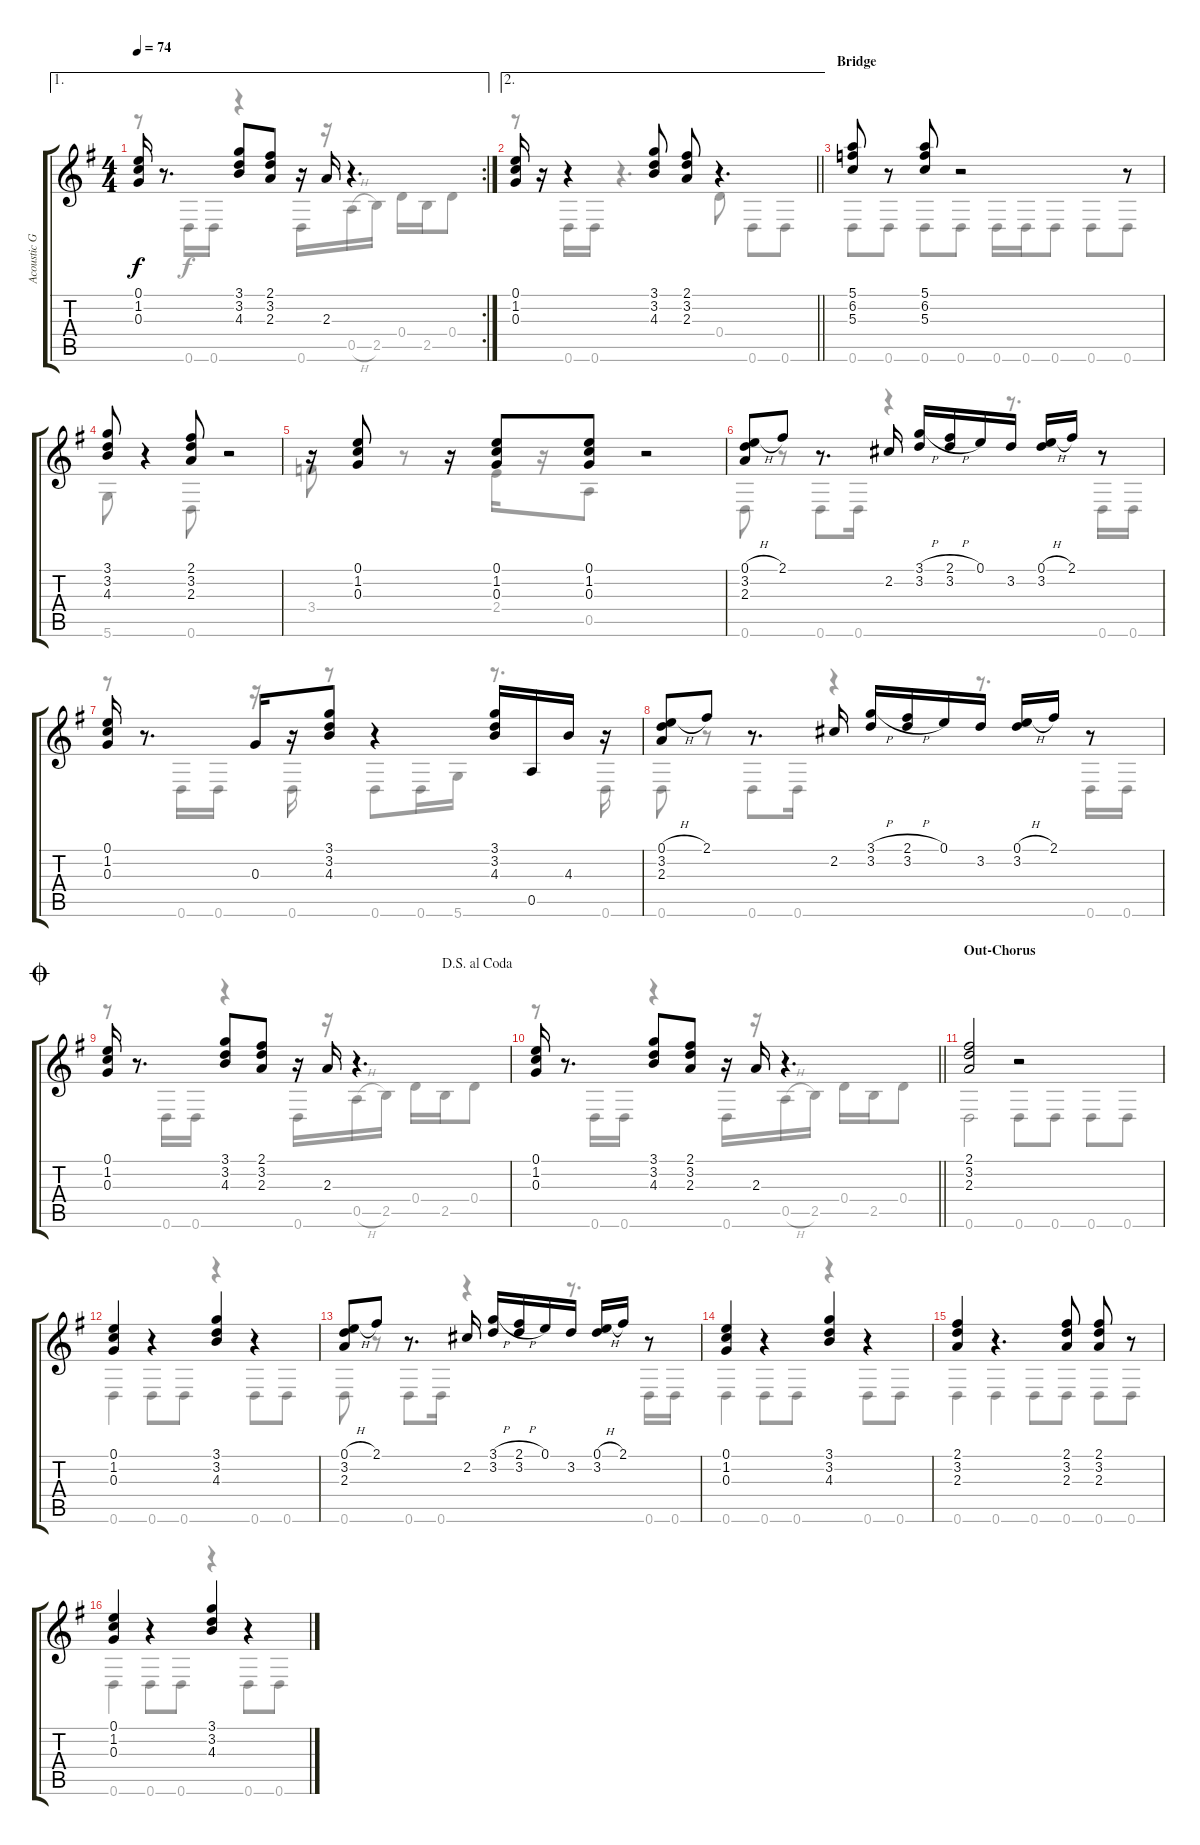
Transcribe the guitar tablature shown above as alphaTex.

\track ("Acoustic Guitar" "Acoustic G") {instrument acousticguitarsteel}
\staff {score tabs}
\tuning (E4 B3 G3 D3 A2 D2) {hide}
\voice
\ae 1
\rc 2
\ts (4 4)
\tempo 74
\clef g2
\ks g
(0.1 1.2 0.3).16{dy f} r.8{d} (3.1 3.2 4.3).8 (2.1 3.2 2.3).8 r.16 2.3.16 r.4{d} |
\ae 2
\barLineRight lightlight
(0.1 1.2 0.3).16 r.16 r.4 (3.1 3.2 4.3).8 (2.1 3.2 2.3).8 r.4{d} |
\section ("" "Bridge")
(5.1 6.2 5.3).8 r.8 (5.1 6.2 5.3).8 r.2 r.8 |
(3.1 3.2 4.3).8 r.4 (2.1 3.2 2.3).8 r.2 |
r.16 (0.1 1.2 0.3).8 r.16 (0.1 1.2 0.3).8 (0.1 1.2 0.3).8 r.2 |
(0.1{h} 3.2 2.3).8 2.1.8 r.8{d} 2.2.16 (3.1{h} 3.2).16 (2.1{h} 3.2).16 0.1.16 3.2.16 (0.1{h} 3.2).16 2.1.16 r.8 |
(0.1 1.2 0.3).16 r.8{d} 0.3.16 r.16 (3.1 3.2 4.3).8 r.4 (3.1 3.2 4.3).16 0.5.16 4.3.16 r.16 |
(0.1{h} 3.2 2.3).8 2.1.8 r.8{d} 2.2.16 (3.1{h} 3.2).16 (2.1{h} 3.2).16 0.1.16 3.2.16 (0.1{h} 3.2).16 2.1.16 r.8 |
\jump coda
\jump dalsegnoalcoda
(0.1 1.2 0.3).16 r.8{d} (3.1 3.2 4.3).8 (2.1 3.2 2.3).8 r.16 2.3.16 r.4{d} |
\barLineRight lightlight
(0.1 1.2 0.3).16 r.8{d} (3.1 3.2 4.3).8 (2.1 3.2 2.3).8 r.16 2.3.16 r.4{d} |
\section ("" "Out-Chorus")
(2.1 3.2 2.3).2 r.2 |
(0.1 1.2 0.3).4 r.4 (3.1 3.2 4.3).4 r.4 |
(0.1{h} 3.2 2.3).8 2.1.8 r.8{d} 2.2.16 (3.1{h} 3.2).16 (2.1{h} 3.2).16 0.1.16 3.2.16 (0.1{h} 3.2).16 2.1.16 r.8 |
(0.1 1.2 0.3).4 r.4 (3.1 3.2 4.3).4 r.4 |
(2.1 3.2 2.3).4 r.4{d} (2.1 3.2 2.3).8 (2.1 3.2 2.3).8 r.8 |
(0.1 1.2 0.3).4 r.4 (3.1 3.2 4.3).4 r.4
\voice
\clef g2
\ottava regular
\simile none
\ks g
r.8{dy f} 0.6.16 0.6.16 r.4 0.6.16 r.16 0.5{h}.16 2.5.16 0.4.16 2.5.16 0.4.8 |
\barLineRight lightlight
r.8 0.6.16 0.6.16 r.4{d} 0.4.8 0.6.8 0.6.8 |
0.6.8 0.6.8 0.6.8 0.6.8 0.6.16 0.6.16 0.6.8 0.6.8 0.6.8 |
5.6.8 r.4 0.6.8 r.2 |
3.4.8 r.8 2.4.16 r.16 0.5.8 r.2 |
0.6.8 r.8 0.6.8 0.6.16 r.4 r.8{d} 0.6.16 0.6.16 |
r.8 0.6.16 0.6.16 r.16 0.6.16 r.8 0.6.8 0.6.16 5.6.16 r.8{d} 0.6.16 |
0.6.8 r.8 0.6.8 0.6.16 r.4 r.8{d} 0.6.16 0.6.16 |
r.8 0.6.16 0.6.16 r.4 0.6.16 r.16 0.5{h}.16 2.5.16 0.4.16 2.5.16 0.4.8 |
\barLineRight lightlight
r.8 0.6.16 0.6.16 r.4 0.6.16 r.16 0.5{h}.16 2.5.16 0.4.16 2.5.16 0.4.8 |
0.6.2 0.6.8 0.6.8 0.6.8 0.6.8 |
0.6.4 0.6.8 0.6.8 r.4 0.6.8 0.6.8 |
0.6.8 r.8 0.6.8 0.6.16 r.4 r.8{d} 0.6.16 0.6.16 |
0.6.4 0.6.8 0.6.8 r.4 0.6.8 0.6.8 |
0.6.4 0.6.4 0.6.8 0.6.8 0.6.8 0.6.8 |
0.6.4 0.6.8 0.6.8 r.4 0.6.8 0.6.8
